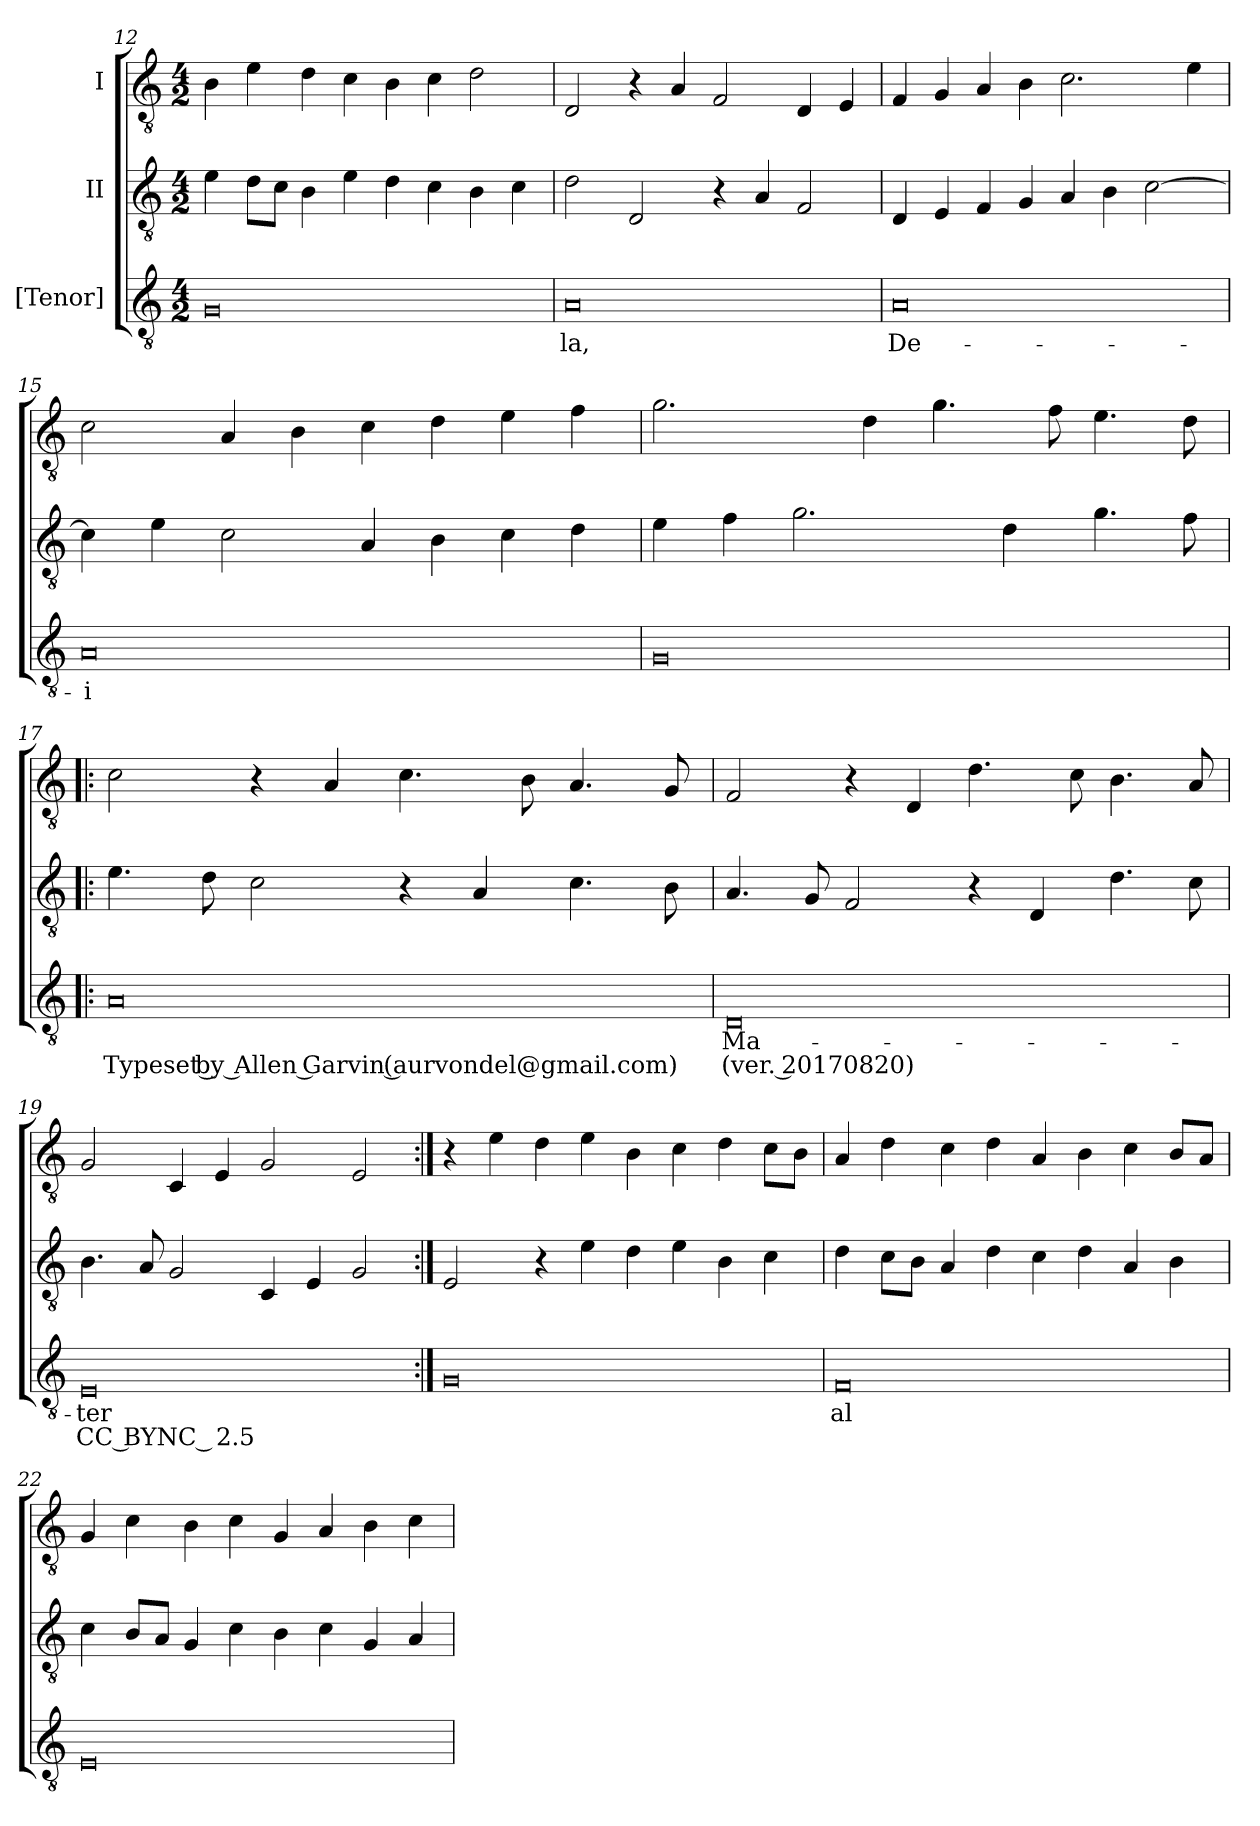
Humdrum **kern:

**kern	**text	**text	**kern	**kern
*part3	*part3	*part3	*part2	*part1
*staff3	*staff3	*staff3	*staff2	*staff1
*I"[Tenor]	*	*	*I"II	*I"I
!!LO:LB:g=z
*clefGv2	*	*	*clefGv2	*clefGv2
*k[]	*	*	*k[]	*k[]
*C:	*	*	*C:	*C:
*M4/2	*	*	*M4/2	*M4/2
=12	=12	=12	=12	=12
0G	.	.	4e\	4B\
.	.	.	8d\L	4e\
.	.	.	8c\J	.
.	.	.	4B\	4d\
.	.	.	4e\	4c\
.	.	.	4d\	4B\
.	.	.	4c\	4c\
.	.	.	4B\	2d\
.	.	.	4c\	.
=13	=13	=13	=13	=13
!	!LO:LY:b	!	!	!
0A	la,	.	2d\	2D/
.	.	.	2D/	4r
.	.	.	.	4A/
.	.	.	4r	2F/
.	.	.	4A/	.
.	.	.	2F/	4D/
.	.	.	.	4E/
=14	=14	=14	=14	=14
!	!LO:LY:b	!	!	!
0A	De-	.	4D/	4F/
.	.	.	4E/	4G/
.	.	.	4F/	4A/
.	.	.	4G/	4B\
.	.	.	4A/	2.c\
.	.	.	4B\	.
.	.	.	[>2c\	.
.	.	.	.	4e\
=15	=15	=15	=15	=15
!	!LO:LY:b:rj	!	!	!
0A	-i	.	4c\]	2c\
.	.	.	4e\	.
.	.	.	2c\	4A/
.	.	.	.	4B\
.	.	.	4A/	4c\
.	.	.	4B\	4d\
.	.	.	4c\	4e\
.	.	.	4d\	4f\
!!LO:LB:g=z
=16	=16	=16	=16	=16
0G	.	.	4e\	2.g\
.	.	.	4f\	.
.	.	.	2.g\	.
.	.	.	.	4d\
.	.	.	.	4.g\
.	.	.	4d\	.
.	.	.	.	8f\
.	.	.	4.g\	4.e\
.	.	.	8f\	8d\
=17!|:	=17!|:	=17!|:	=17!|:	=17!|:
!	!	!LO:LY:b:rj	!	!
0A	.	Typeset by Allen Garvin (aurvondel@gmail.com)	4.e\	2c\
.	.	.	8d\	.
.	.	.	2c\	4r
.	.	.	.	4A/
.	.	.	4r	4.c\
.	.	.	4A/	.
.	.	.	.	8B\
.	.	.	4.c\	4.A/
.	.	.	8B\	8G/
=18	=18	=18	=18	=18
!	!LO:LY:b	!LO:LY:b	!	!
0D	Ma-	(ver. 2017­08­20)	4.A/	2F/
.	.	.	8G/	.
.	.	.	2F/	4r
.	.	.	.	4D/
.	.	.	4r	4.d\
.	.	.	4D/	.
.	.	.	.	8c\
.	.	.	4.d\	4.B\
.	.	.	8c\	8A/
=19	=19	=19	=19	=19
!	!LO:LY:b	!LO:LY:b	!	!
0E	-ter	CC BY­NC 2.5	4.B\	2G/
.	.	.	8A/	.
.	.	.	2G/	4C/
.	.	.	.	4E/
.	.	.	4C/	2G/
.	.	.	4E/	.
.	.	.	2G/	2E/
!!LO:PB:g=z
=20:|!	=20:|!	=20:|!	=20:|!	=20:|!
0G	.	.	2E/	4r
.	.	.	.	4e\
.	.	.	4r	4d\
.	.	.	4e\	4e\
.	.	.	4d\	4B\
.	.	.	4e\	4c\
.	.	.	4B\	4d\
.	.	.	4c\	8c\L
.	.	.	.	8B\J
=21	=21	=21	=21	=21
!	!LO:LY:b	!	!	!
0F	al	.	4d\	4A/
.	.	.	8c\L	4d\
.	.	.	8B\J	.
.	.	.	4A/	4c\
.	.	.	4d\	4d\
.	.	.	4c\	4A/
.	.	.	4d\	4B\
.	.	.	4A/	4c\
.	.	.	4B\	8B/L
.	.	.	.	8A/J
=22	=22	=22	=22	=22
0E	.	.	4c\	4G/
.	.	.	8B/L	4c\
.	.	.	8A/J	.
.	.	.	4G/	4B\
.	.	.	4c\	4c\
.	.	.	4B\	4G/
.	.	.	4c\	4A/
.	.	.	4G/	4B\
.	.	.	4A/	4c\
=	=	=	=	=
*-	*-	*-	*-	*-
